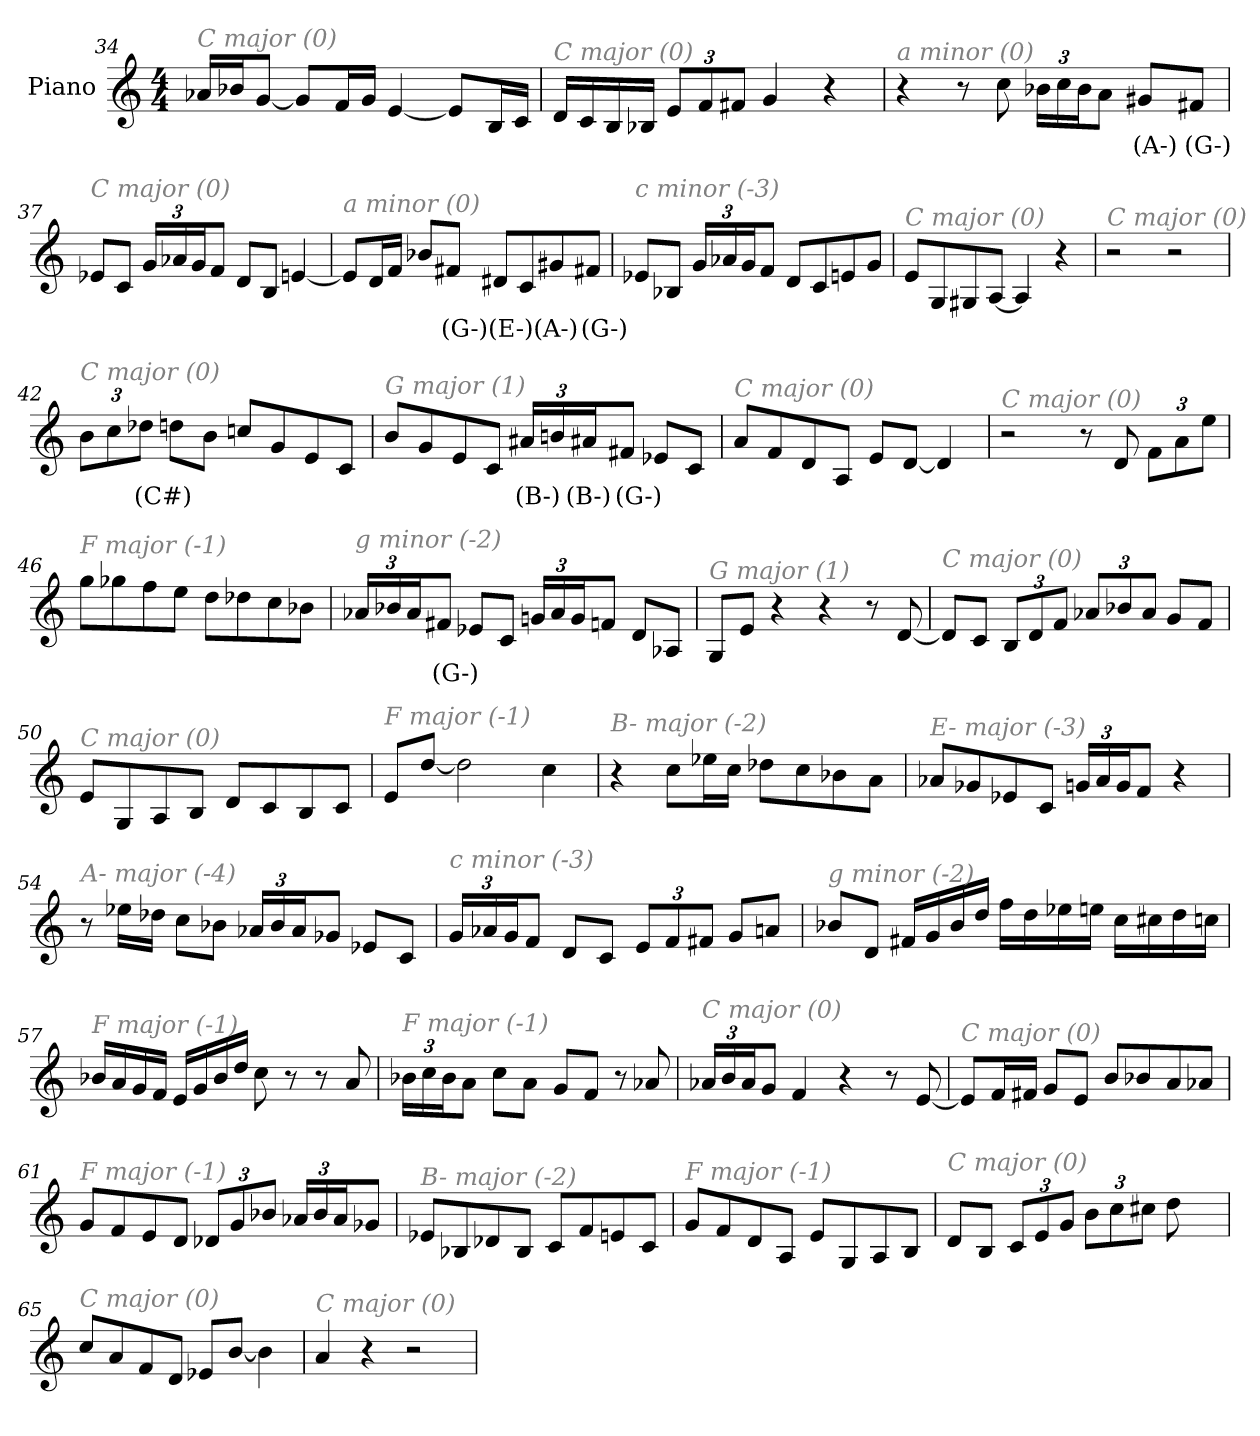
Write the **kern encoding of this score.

**kern	**text
*part1	*part1
*staff1	*staff1
*I"Piano	*
*I'Pno	*
*clefG2	*
*k[]	*
*M4/4	*
=34	=34
!LO:TX:i:color=#808080:t=C major (0)	!
16a-X/LL	.
16b-X/J	.
[8g/J	.
8g/L]	.
16f/L	.
16g/JJ	.
[4e/	.
8e/L]	.
16B/L	.
16c/JJ	.
!!LO:LB:g=z
=35	=35
!LO:TX:i:color=#808080:t=C major (0)	!
16d/LL	.
16c/	.
16B/	.
16B-X/JJ	.
*Xbrackettup	*
12e/L	.
12f/	.
12f#X/J	.
4g/	.
4r	.
=36	=36
!LO:TX:i:color=#808080:t=a minor (0)	!
4r	.
8r	.
8cc\	.
24b-X\LL	.
24cc\	.
24b-\J	.
8a\J	.
8g#Xi/L	(A-)
8f#Xi/J	(G-)
=37	=37
!LO:TX:i:color=#808080:t=C major (0)	!
8e-X/L	.
8c/J	.
24g/LL	.
24a-X/	.
24g/J	.
8f/J	.
8d/L	.
8B/J	.
[4en/	.
=38	=38
!LO:TX:i:color=#808080:t=a minor (0)	!
8e/L]	.
16d/L	.
16f/JJ	.
8b-X/L	.
8f#Xi/J	(G-)
8d#Xi/L	(E-)
8c/	.
8g#Xi/	(A-)
8f#Xi/J	(G-)
!!LO:LB:g=z
=39	=39
!LO:TX:i:color=#808080:t=c minor (-3)	!
8e-X/L	.
8B-X/J	.
24g/LL	.
24a-X/	.
24g/J	.
8f/J	.
8d/L	.
8c/	.
8en/	.
8g/J	.
=40	=40
!LO:TX:i:color=#808080:t=C major (0)	!
8e/L	.
8G/	.
8G#X/	.
[8A/J	.
4A/]	.
4r	.
=41	=41
!LO:TX:i:color=#808080:t=C major (0)	!
2r	.
2r	.
=42	=42
!LO:TX:i:color=#808080:t=C major (0)	!
12b\L	.
12cc\	.
12dd-Xi\J	(C#)
8dd\L	.
8b\J	.
8ccn/L	.
8g/	.
8e/	.
8c/J	.
!!LO:PB:g=z
=43	=43
!LO:TX:i:color=#808080:t=G major (1)	!
8b/L	.
8g/	.
8e/	.
8c/J	.
24a#Xi/LL	(B-)
24bn/	.
24a#Xi/J	(B-)
8f#Xi/J	(G-)
8e-X/L	.
8c/J	.
=44	=44
!LO:TX:i:color=#808080:t=C major (0)	!
8a/L	.
8f/	.
8d/	.
8A/J	.
8e/L	.
[8d/J	.
4d/]	.
=45	=45
!LO:TX:i:color=#808080:t=C major (0)	!
2r	.
8r	.
8d/	.
12f\L	.
12a\	.
12ee\J	.
=46	=46
!LO:TX:i:color=#808080:t=F major (-1)	!
8gg\L	.
8gg-X\	.
8ff\	.
8ee\J	.
8dd\L	.
8dd-X\	.
8cc\	.
8b-X\J	.
!!LO:LB:g=z
=47	=47
!LO:TX:i:color=#808080:t=g minor (-2)	!
24a-X/LL	.
24b-X/	.
24a-/J	.
8f#Xi/J	(G-)
8e-X/L	.
8c/J	.
24gn/LL	.
24a-/	.
24g/J	.
8f/J	.
8d/L	.
8A-X/J	.
=48	=48
!LO:TX:i:color=#808080:t=G major (1)	!
8G/L	.
8e/J	.
4r	.
4r	.
8r	.
[8d/	.
=49	=49
!LO:TX:i:color=#808080:t=C major (0)	!
8d/L]	.
8c/J	.
12B/L	.
12d/	.
12f/J	.
12a-X/L	.
12b-X/	.
12a-/J	.
8g/L	.
8f/J	.
=50	=50
!LO:TX:i:color=#808080:t=C major (0)	!
8e/L	.
8G/	.
8A/	.
8B/J	.
8d/L	.
8c/	.
8B/	.
8c/J	.
!!LO:LB:g=z
=51	=51
!LO:TX:i:color=#808080:t=F major (-1)	!
8e/L	.
[8dd/J	.
2dd\]	.
4cc\	.
=52	=52
!LO:TX:i:color=#808080:t=B- major (-2)	!
4r	.
8cc\L	.
16ee-X\L	.
16cc\JJ	.
8dd-X\L	.
8cc\	.
8b-X\	.
8a\J	.
=53	=53
!LO:TX:i:color=#808080:t=E- major (-3)	!
8a-X/L	.
8g-X/	.
8e-X/	.
8c/J	.
24gn/LL	.
24a-/	.
24g/J	.
8f/J	.
4r	.
=54	=54
!LO:TX:i:color=#808080:t=A- major (-4)	!
8r	.
16ee-X\LL	.
16dd-X\JJ	.
8cc\L	.
8b-X\J	.
24a-X/LL	.
24b-/	.
24a-/J	.
8g-X/J	.
8e-X/L	.
8c/J	.
!!LO:LB:g=z
=55	=55
!LO:TX:i:color=#808080:t=c minor (-3)	!
24g/LL	.
24a-X/	.
24g/J	.
8f/J	.
8d/L	.
8c/J	.
12e/L	.
12f/	.
12f#X/J	.
8g/L	.
8an/J	.
=56	=56
!LO:TX:i:color=#808080:t=g minor (-2)	!
8b-X/L	.
8d/J	.
16f#X/LL	.
16g/	.
16b-/	.
16dd/JJ	.
16ff\LL	.
16dd\	.
16ee-X\	.
16een\JJ	.
16cc\LL	.
16cc#X\	.
16dd\	.
16ccn\JJ	.
=57	=57
!LO:TX:i:color=#808080:t=F major (-1)	!
16b-X/LL	.
16a/	.
16g/	.
16f/JJ	.
16e/LL	.
16g/	.
16b-/	.
16dd/JJ	.
8cc\	.
8r	.
8r	.
8a/	.
!!LO:LB:g=z
=58	=58
!LO:TX:i:color=#808080:t=F major (-1)	!
24b-X\LL	.
24cc\	.
24b-\J	.
8a\J	.
8cc\L	.
8a\J	.
8g/L	.
8f/J	.
8r	.
8a-X/	.
=59	=59
!LO:TX:i:color=#808080:t=C major (0)	!
24a-X/LL	.
24b/	.
24a-/J	.
8g/J	.
4f/	.
4r	.
8r	.
[8e/	.
=60	=60
!LO:TX:i:color=#808080:t=C major (0)	!
8e/L]	.
16f/L	.
16f#X/JJ	.
8g/L	.
8e/J	.
8b/L	.
8b-X/	.
8a/	.
8a-X/J	.
!!LO:LB:g=z
=61	=61
!LO:TX:i:color=#808080:t=F major (-1)	!
8g/L	.
8f/	.
8e/	.
8d/J	.
12d-X/L	.
12g/	.
12b-X/J	.
24a-X/LL	.
24b-/	.
24a-/J	.
8g-X/J	.
=62	=62
!LO:TX:i:color=#808080:t=B- major (-2)	!
8e-X/L	.
8B-X/	.
8d-X/	.
8B-/J	.
8c/L	.
8f/	.
8en/	.
8c/J	.
=63	=63
!LO:TX:i:color=#808080:t=F major (-1)	!
8g/L	.
8f/	.
8d/	.
8A/J	.
8e/L	.
8G/	.
8A/	.
8B/J	.
=64	=64
!LO:TX:i:color=#808080:t=C major (0)	!
8d/L	.
8B/J	.
12c/L	.
12e/	.
12g/J	.
12b\L	.
12cc\	.
12cc#X\J	.
8dd\	.
8ryy	.
!!LO:LB:g=z
=65	=65
!LO:TX:i:color=#808080:t=C major (0)	!
8cc/L	.
8a/	.
8f/	.
8d/J	.
8e-X/L	.
[8b/J	.
4b\]	.
=66	=66
!LO:TX:i:color=#808080:t=C major (0)	!
4a/	.
4r	.
2r	.
=	=
*-	*-
